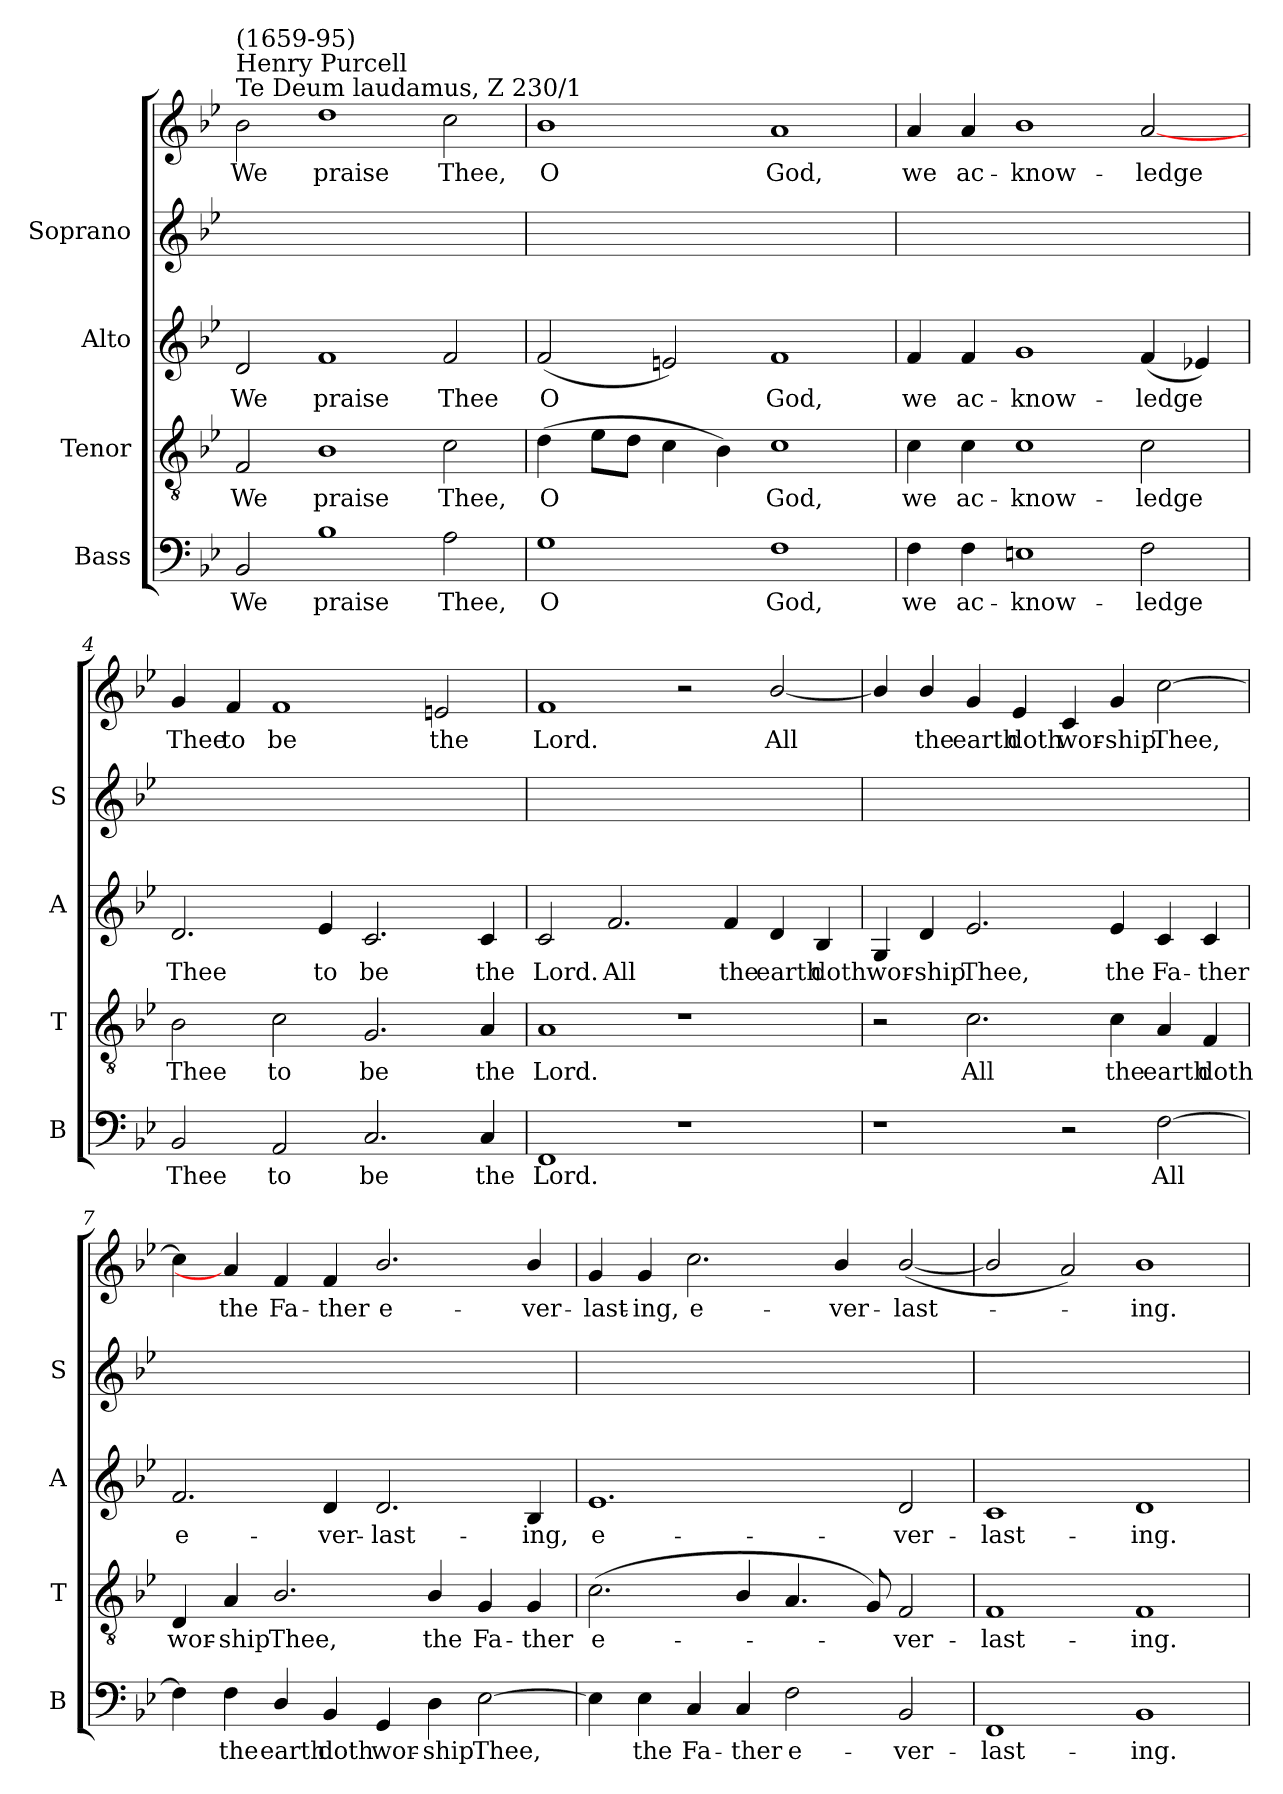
**kern	**text	**kern	**text	**kern	**text	**kern	**kern	**text
*part4	*part4	*part3	*part3	*part2	*part2	*part1	*part1	*part1
*staff5	*staff5	*staff4	*staff4	*staff3	*staff3	*staff2	*staff1	*staff1
*I"Bass	*	*I"Tenor	*	*I"Alto	*	*I"Soprano	*	*
*I'B	*	*I'T	*	*I'A	*	*I'S	*	*
*clefF4	*	*clefGv2	*	*clefG2	*	*clefG2	*clefG2	*
*k[b-e-]	*	*k[b-e-]	*	*k[b-e-]	*	*k[b-e-]	*k[b-e-]	*
*B-:	*	*B-:	*	*B-:	*	*B-:	*B-:	*
*MM180	*	*MM180	*	*MM180	*	*MM180	*MM180	*
=1	=1	=1	=1	=1	=1	=1	=1	=1
!	!	!	!	!	!	!	!LO:TX:a:t=Te Deum laudamus, Z 230/1	!
!	!	!	!	!	!	!	!LO:TX:a:t=Henry Purcell	!
!	!	!	!	!	!	!	!LO:TX:a:t=(1659-95)	!
!	!LO:LY:b	!	!LO:LY:b	!	!LO:LY:b	!	!	!LO:LY:b
2BB-/	We	2F/	We	2d/	We	0ryy	2b-\	We
!	!LO:LY:b	!	!LO:LY:b	!	!LO:LY:b	!	!	!LO:LY:b
1B-	praise	1B-	praise	1f	praise	.	1dd	praise
!	!LO:LY:b	!	!LO:LY:b	!	!LO:LY:b	!	!	!LO:LY:b
2A\	Thee,	2c\	Thee,	2f/	Thee	.	2cc\	Thee,
=2	=2	=2	=2	=2	=2	=2	=2	=2
!	!LO:LY:b	!	!LO:LY:b	!	!LO:LY:b	!	!	!LO:LY:b
1G	O	(>4d\	O	(<2f/	O	0ryy	1b-	O
.	.	8e-\L	.	.	.	.	.	.
.	.	8d\J	.	.	.	.	.	.
.	.	4c\	.	2en/)	.	.	.	.
.	.	4B-\)	.	.	.	.	.	.
!	!LO:LY:b	!	!LO:LY:b	!	!LO:LY:b	!	!	!LO:LY:b
1F	God,	1c	God,	1f	God,	.	1a	God,
=3	=3	=3	=3	=3	=3	=3	=3	=3
!	!LO:LY:b	!	!LO:LY:b	!	!LO:LY:b	!	!	!LO:LY:b
4F\	we	4c\	we	4f/	we	0ryy	4a/	we
!	!LO:LY:b	!	!LO:LY:b	!	!LO:LY:b	!	!	!LO:LY:b
4F\	ac-	4c\	ac-	4f/	ac-	.	4a/	ac-
!	!LO:LY:b	!	!LO:LY:b	!	!LO:LY:b	!	!	!LO:LY:b
1En	-know-	1c	-know-	1g	-know-	.	1b-	-know-
!	!LO:LY:b	!	!LO:LY:b	!	!LO:LY:b	!	!	!LO:LY:b
2F\	-ledge	2c\	-ledge	(<4f/	-ledge	.	[2a/	-ledge
.	.	.	.	4e-X/)	.	.	.	.
=4	=4	=4	=4	=4	=4	=4	=4	=4
!	!LO:LY:b	!	!LO:LY:b	!	!LO:LY:b	!	!	!LO:LY:b
2BB-/	Thee	2B-\	Thee	2.d/	Thee	0ryy	4g/	Thee
!	!	!	!	!	!	!	!	!LO:LY:b
.	.	.	.	.	.	.	4f/	to
!	!LO:LY:b	!	!LO:LY:b	!	!	!	!	!LO:LY:b
2AA/	to	2c\	to	.	.	.	1f	be
!	!	!	!	!	!LO:LY:b	!	!	!
.	.	.	.	4e-/	to	.	.	.
!	!LO:LY:b	!	!LO:LY:b	!	!LO:LY:b	!	!	!
2.C/	be	2.G/	be	2.c/	be	.	.	.
!	!	!	!	!	!	!	!	!LO:LY:b
.	.	.	.	.	.	.	2en/	the
!	!LO:LY:b	!	!LO:LY:b	!	!LO:LY:b	!	!	!
4C/	the	4A/	the	4c/	the	.	.	.
!!LO:LB:g=z
=5	=5	=5	=5	=5	=5	=5	=5	=5
!	!LO:LY:b	!	!LO:LY:b	!	!LO:LY:b	!	!	!LO:LY:b
1FF	Lord.	1A	Lord.	2c/	Lord.	0ryy	1f	Lord.
!	!	!	!	!	!LO:LY:b	!	!	!
.	.	.	.	2.f/	All	.	.	.
1r	.	1r	.	.	.	.	2r	.
!	!	!	!	!	!LO:LY:b	!	!	!
.	.	.	.	4f/	the	.	.	.
!	!	!	!	!	!LO:LY:b	!	!	!LO:LY:b
.	.	.	.	4d/	earth	.	[2b-/	All
!	!	!	!	!	!LO:LY:b	!	!	!
.	.	.	.	4B-/	doth	.	.	.
=6	=6	=6	=6	=6	=6	=6	=6	=6
!	!	!	!	!	!LO:LY:b	!	!	!
1r	.	2r	.	4G/	wor-	0ryy	4b-/]	.
!	!	!	!	!	!LO:LY:b	!	!	!LO:LY:b
.	.	.	.	4d/	-ship	.	4b-/	the
!	!	!	!LO:LY:b	!	!LO:LY:b	!	!	!LO:LY:b
.	.	2.c\	All	2.e-/	Thee,	.	4g/	earth
!	!	!	!	!	!	!	!	!LO:LY:b
.	.	.	.	.	.	.	4e-/	doth
!	!	!	!	!	!	!	!	!LO:LY:b
2r	.	.	.	.	.	.	4c/	wor-
!	!	!	!LO:LY:b	!	!LO:LY:b	!	!	!LO:LY:b
.	.	4c\	the	4e-/	the	.	4g/	-ship
!	!LO:LY:b	!	!LO:LY:b	!	!LO:LY:b	!	!	!LO:LY:b
[2F\	All	4A/	earth	4c/	Fa-	.	[2cc\	Thee,
!	!	!	!LO:LY:b	!	!LO:LY:b	!	!	!
.	.	4F/	doth	4c/	-ther	.	.	.
!!LO:PB:g=z
=7	=7	=7	=7	=7	=7	=7	=7	=7
!	!	!	!LO:LY:b	!	!LO:LY:b	!	!	!
4F\]	.	4D/	wor-	2.f/	e-	0ryy	4cc\]	.
!	!LO:LY:b	!	!LO:LY:b	!	!	!	!	!LO:LY:b
4F\	the	4A/	-ship	.	.	.	4a/]	the
!	!LO:LY:b	!	!LO:LY:b	!	!	!	!	!LO:LY:b
4D/	earth	2.B-/	Thee,	.	.	.	4f/	Fa-
!	!LO:LY:b	!	!	!	!LO:LY:b	!	!	!LO:LY:b
4BB-/	doth	.	.	4d/	-ver-	.	4f/	-ther
!	!LO:LY:b	!	!	!	!LO:LY:b	!	!	!LO:LY:b
4GG/	wor-	.	.	2.d/	-last-	.	2.b-/	e-
!	!LO:LY:b	!	!LO:LY:b	!	!	!	!	!
4D\	-ship	4B-/	the	.	.	.	.	.
!	!LO:LY:b	!	!LO:LY:b	!	!	!	!	!
[2E-\	Thee,	4G/	Fa-	.	.	.	.	.
!	!	!	!LO:LY:b	!	!LO:LY:b	!	!	!LO:LY:b
.	.	4G/	-ther	4B-/	-ing,	.	4b-/	-ver-
!!LO:LB:g=z
=8	=8	=8	=8	=8	=8	=8	=8	=8
!	!	!	!LO:LY:b	!	!LO:LY:b	!	!	!LO:LY:b
4E-\]	.	(<2.c\	e-	1.e-	e-	0ryy	4g/	-last-
!	!LO:LY:b	!	!	!	!	!	!	!LO:LY:b
4E-\	the	.	.	.	.	.	4g/	-ing,
!	!LO:LY:b	!	!	!	!	!	!	!LO:LY:b
4C/	Fa-	.	.	.	.	.	2.cc\	e-
!	!LO:LY:b	!	!	!	!	!	!	!
4C/	-ther	4B-/	.	.	.	.	.	.
!	!LO:LY:b	!	!	!	!	!	!	!
2F\	e-	4.A/	.	.	.	.	.	.
!	!	!	!	!	!	!	!	!LO:LY:b
.	.	.	.	.	.	.	4b-/	-ver-
.	.	8G/)	.	.	.	.	.	.
!	!LO:LY:b	!	!LO:LY:b	!	!LO:LY:b	!	!	!LO:LY:b
2BB-/	-ver-	2F/	ver-	2d/	-ver-	.	(<[2b-/	-last-
=9	=9	=9	=9	=9	=9	=9	=9	=9
!	!LO:LY:b	!	!LO:LY:b	!	!LO:LY:b	!	!	!
1FF	-last-	1F	-last-	1c	-last-	0ryy	2b-/]	.
.	.	.	.	.	.	.	2a/)	.
!	!LO:LY:b	!	!LO:LY:b	!	!LO:LY:b	!	!	!LO:LY:b
1BB-	-ing.	1F	-ing.	1d	-ing.	.	1b-	ing.
=	=	=	=	=	=	=	=	=
*-	*-	*-	*-	*-	*-	*-	*-	*-
